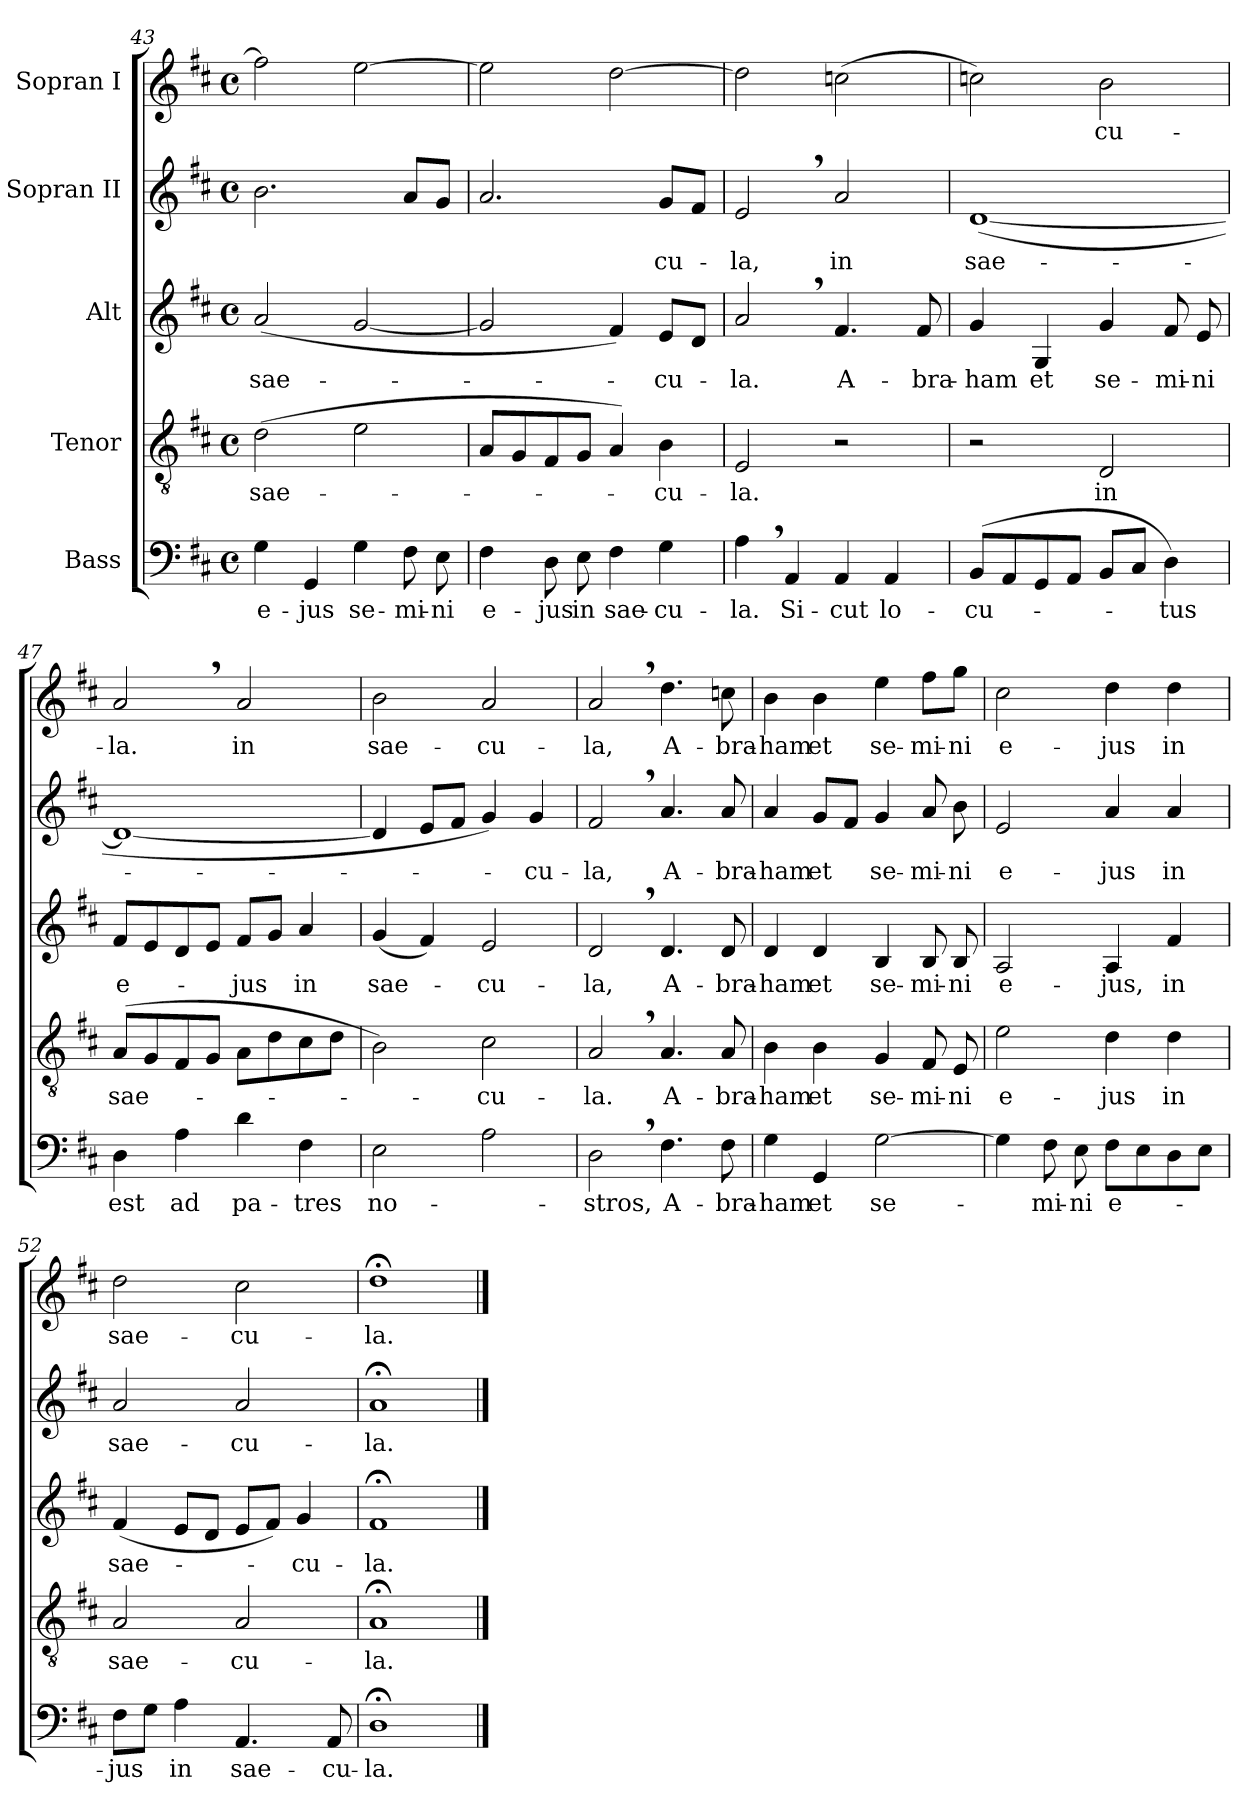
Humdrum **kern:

**kern	**text	**kern	**text	**kern	**text	**kern	**text	**kern	**text
*part5	*part5	*part4	*part4	*part3	*part3	*part2	*part2	*part1	*part1
*staff5	*staff5	*staff4	*staff4	*staff3	*staff3	*staff2	*staff2	*staff1	*staff1
*I"Bass	*	*I"Tenor	*	*I"Alt	*	*I"Sopran II	*	*I"Sopran I	*
!!LO:PB:g=z
*clefF4	*	*clefGv2	*	*clefG2	*	*clefG2	*	*clefG2	*
*k[f#c#]	*	*k[f#c#]	*	*k[f#c#]	*	*k[f#c#]	*	*k[f#c#]	*
*D:	*	*D:	*	*D:	*	*D:	*	*D:	*
*M4/4	*	*M4/4	*	*M4/4	*	*M4/4	*	*M4/4	*
*met(c)	*	*met(c)	*	*met(c)	*	*met(c)	*	*met(c)	*
=43	=43	=43	=43	=43	=43	=43	=43	=43	=43
4G\	e-	(2d\	sae-	(2a/	sae-	2.b\	.	2ff#\]	.
4GG/	-jus	.	.	.	.	.	.	.	.
4G\	se-	2e\	.	[2g/	.	.	.	[2ee\	.
8F#\	-mi-	.	.	.	.	8a/L	.	.	.
8E\	-ni	.	.	.	.	8g/J	.	.	.
=44	=44	=44	=44	=44	=44	=44	=44	=44	=44
4F#\	e-	8A/L	.	2g/]	.	2.a/	.	2ee\]	.
.	.	8G/	.	.	.	.	.	.	.
8D\	-jus	8F#/	.	.	.	.	.	.	.
8E\	in	8G/J	.	.	.	.	.	.	.
4F#\	sae-	4A/)	.	4f#/)	.	.	.	[2dd\	.
4G\	-cu-	4B\	-cu-	8e/L	-cu-	8g/L	-cu-	.	.
.	.	.	.	8d/J	.	8f#/J	.	.	.
=45	=45	=45	=45	=45	=45	=45	=45	=45	=45
4A,>\	-la.	2E/	-la.	2a,>/	-la.	2e,>/	-la,	2dd\]	.
4AA/	Si-	.	.	.	.	.	.	.	.
4AA/	-cut	2r	.	4.f#/	A-	2a/	in	(2ccn\	.
4AA/	lo-	.	.	.	.	.	.	.	.
.	.	.	.	8f#/	-bra-	.	.	.	.
=46	=46	=46	=46	=46	=46	=46	=46	=46	=46
(<8BB/L	-cu-	2r	.	4g/	-ham	([1d	sae-	2cc\)	.
8AA/	.	.	.	.	.	.	.	.	.
8GG/	.	.	.	4G/	et	.	.	.	.
8AA/J	.	.	.	.	.	.	.	.	.
8BB/L	.	2D/	in	4g/	se-	.	.	2b\	-cu-
8C#/J	.	.	.	.	.	.	.	.	.
4D\)	-tus	.	.	8f#/	-mi-	.	.	.	.
.	.	.	.	8e/	-ni	.	.	.	.
=47	=47	=47	=47	=47	=47	=47	=47	=47	=47
4D\	est	(8A/L	sae-	8f#/L	e-	1d_	.	2a,>/	-la.
.	.	8G/	.	8e/	.	.	.	.	.
4A\	ad	8F#/	.	8d/	.	.	.	.	.
.	.	8G/J	.	8e/J	.	.	.	.	.
4d\	pa-	8A\L	.	8f#/L	-jus	.	.	2a/	in
.	.	8d\	.	8g/J	.	.	.	.	.
4F#\	-tres	8c#\	.	4a/	in	.	.	.	.
.	.	8d\J	.	.	.	.	.	.	.
!!LO:LB:g=z
=48	=48	=48	=48	=48	=48	=48	=48	=48	=48
2E\	no-	2B\)	.	(4g/	sae-	4d/]	.	2b\	sae-
.	.	.	.	4f#/)	.	8e/L	.	.	.
.	.	.	.	.	.	8f#/J	.	.	.
2A\	-­-	2c#\	-cu-	2e/	-cu-	4g/)	.	2a/	-cu-
.	.	.	.	.	.	4g/	-cu-	.	.
=49	=49	=49	=49	=49	=49	=49	=49	=49	=49
2D,>\	-stros,	2A,>/	-la.	2d,>/	-la,	2f#,>/	-la,	2a,>/	-la,
4.F#\	A-	4.A/	A-	4.d/	A-	4.a/	A-	4.dd\	A-
8F#\	-bra-	8A/	-bra-	8d/	-bra-	8a/	-bra-	8ccn\	-bra-
=50	=50	=50	=50	=50	=50	=50	=50	=50	=50
4G\	-ham	4B\	-ham	4d/	-ham	4a/	-ham	4b\	-ham
4GG/	et	4B\	et	4d/	et	8g/L	et	4b\	et
.	.	.	.	.	.	8f#/J	.	.	.
[2G\	se-	4G/	se-	4B/	se-	4g/	se-	4ee\	se-
.	.	8F#/	-mi-	8B/	-mi-	8a/	-mi-	8ff#\L	-mi-
.	.	8E/	-ni	8B/	-ni	8b\	-ni	8gg\J	-ni
=51	=51	=51	=51	=51	=51	=51	=51	=51	=51
4G\]	.	2e\	e-	2A/	e-	2e/	e-	2cc#\	e-
8F#\	-mi-	.	.	.	.	.	.	.	.
8E\	-ni	.	.	.	.	.	.	.	.
8F#\L	e-	4d\	-jus	4A/	-jus,	4a/	-jus	4dd\	-jus
8E\	.	.	.	.	.	.	.	.	.
8D\	.	4d\	in	4f#/	in	4a/	in	4dd\	in
8E\J	.	.	.	.	.	.	.	.	.
=52	=52	=52	=52	=52	=52	=52	=52	=52	=52
8F#\L	-jus	2A/	sae-	(4f#/	sae-	2a/	sae-	2dd\	sae-
8G\J	.	.	.	.	.	.	.	.	.
4A\	in	.	.	8e/L	.	.	.	.	.
.	.	.	.	8d/J	.	.	.	.	.
4.AA/	sae-	2A/	-cu-	8e/L	.	2a/	-cu-	2cc#\	-cu-
.	.	.	.	8f#/J)	.	.	.	.	.
.	.	.	.	4g/	-cu-	.	.	.	.
8AA/	-cu-	.	.	.	.	.	.	.	.
=53	=53	=53	=53	=53	=53	=53	=53	=53	=53
1D;<	-la.	1A;<	-la.	1f#;<	-la.	1a;	-la.	1dd;<	-la.
==	==	==	==	==	==	==	==	==	==
*-	*-	*-	*-	*-	*-	*-	*-	*-	*-
